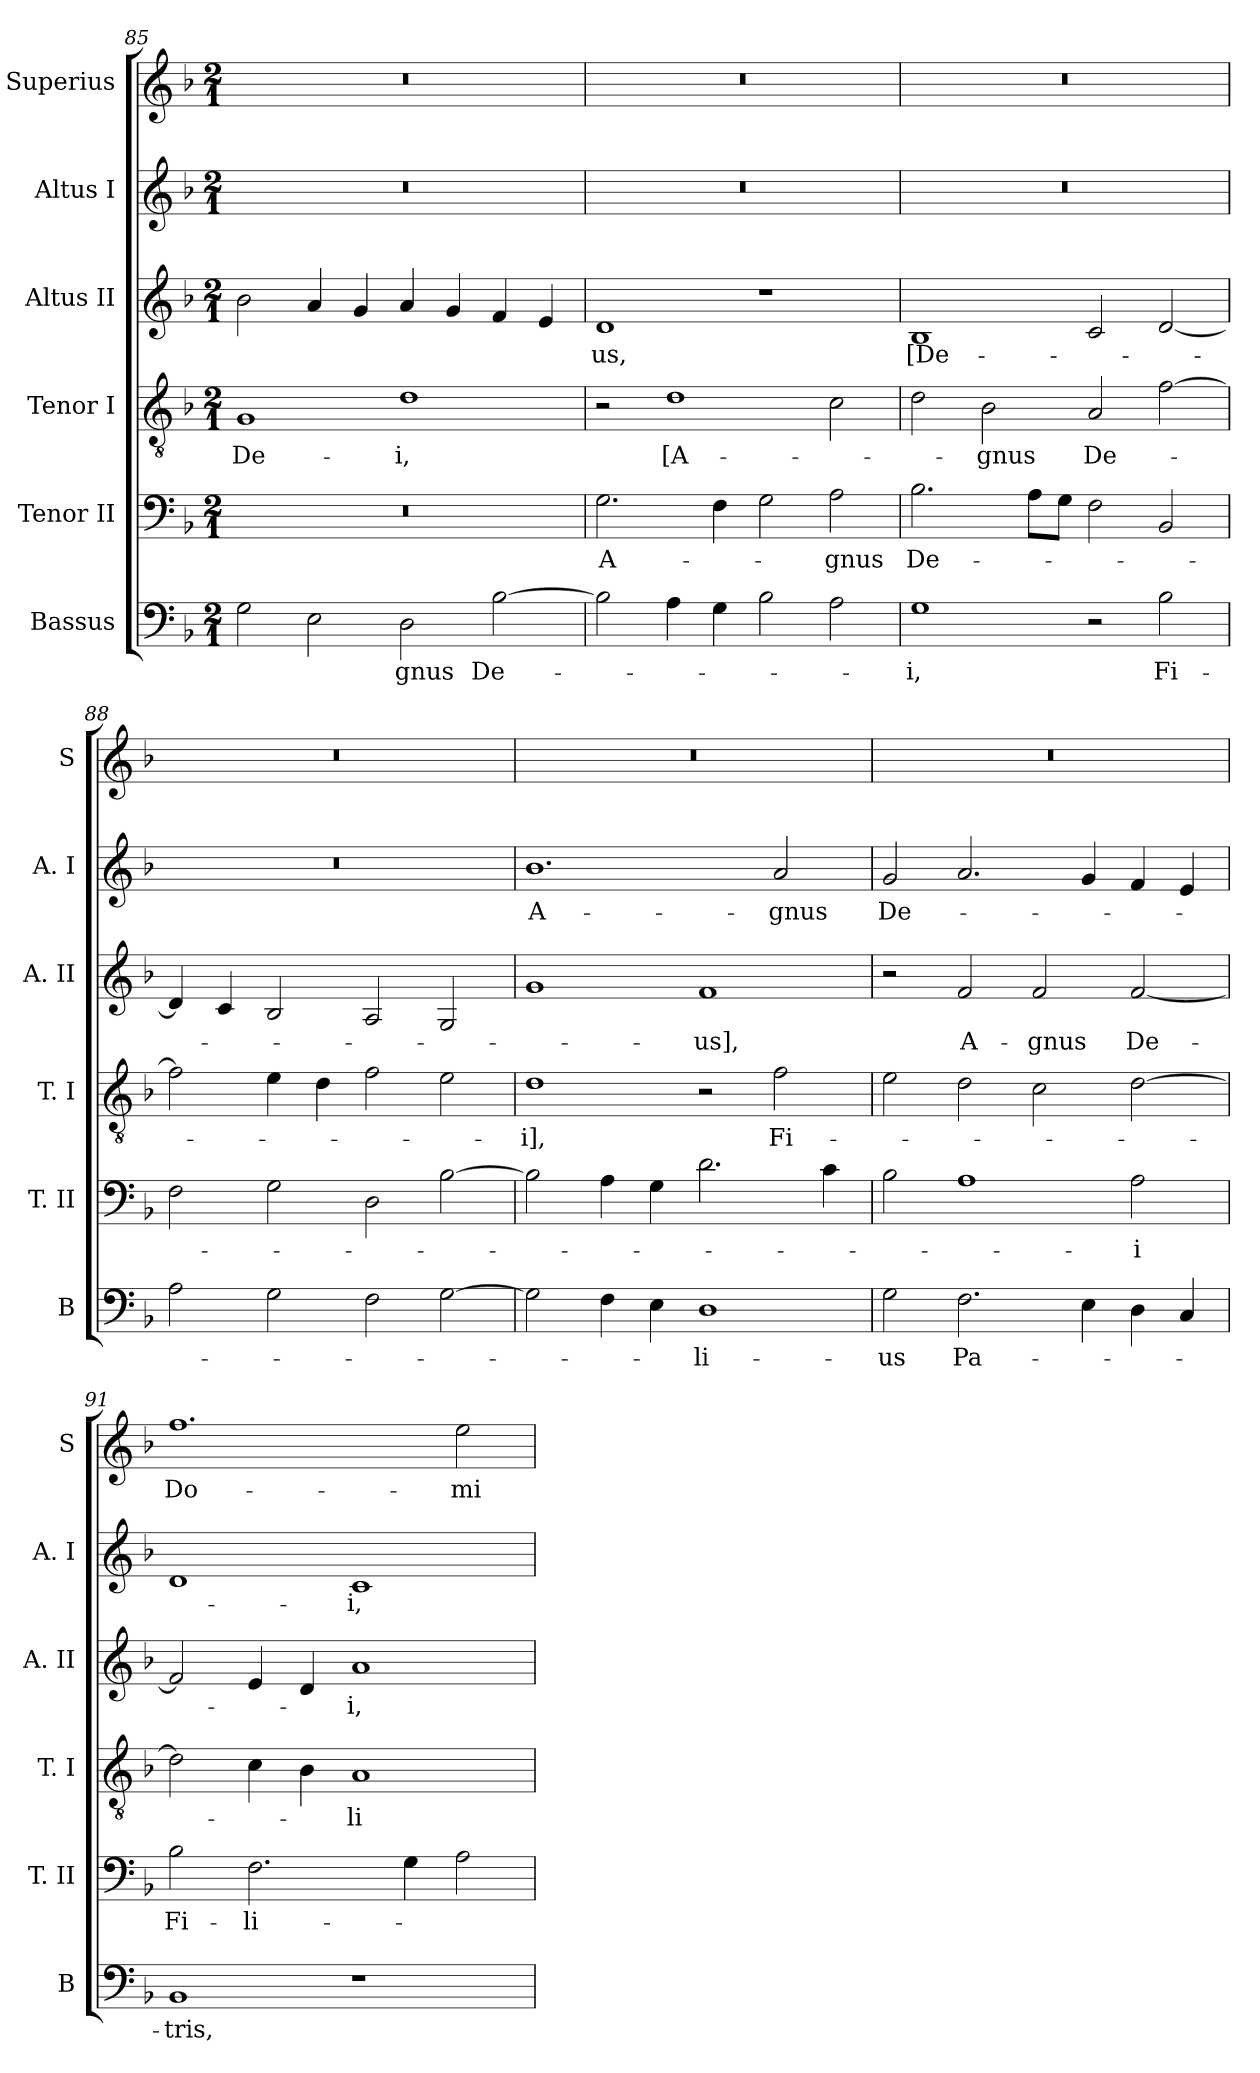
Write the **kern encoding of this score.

**kern	**text	**kern	**text	**kern	**text	**kern	**text	**kern	**text	**kern	**text
*part6	*part6	*part5	*part5	*part4	*part4	*part3	*part3	*part2	*part2	*part1	*part1
*staff6	*staff6	*staff5	*staff5	*staff4	*staff4	*staff3	*staff3	*staff2	*staff2	*staff1	*staff1
*I"Bassus	*	*I"Tenor II	*	*I"Tenor I	*	*I"Altus II	*	*I"Altus I	*	*I"Superius	*
*I'B	*	*I'T. II	*	*I'T. I	*	*I'A. II	*	*I'A. I	*	*I'S	*
*clefF4	*	*clefF4	*	*clefGv2	*	*clefG2	*	*clefG2	*	*clefG2	*
*k[b-]	*	*k[b-]	*	*k[b-]	*	*k[b-]	*	*k[b-]	*	*k[b-]	*
*F:	*	*F:	*	*F:	*	*F:	*	*F:	*	*F:	*
*M2/1	*	*M2/1	*	*M2/1	*	*M2/1	*	*M2/1	*	*M2/1	*
=85	=85	=85	=85	=85	=85	=85	=85	=85	=85	=85	=85
2G	.	0r	.	1G	De-	2b-	.	0r	.	0r	.
2E	.	.	.	.	.	4a	.	.	.	.	.
.	.	.	.	.	.	4g	.	.	.	.	.
2D	-gnus	.	.	1d	-i,	4a	.	.	.	.	.
.	.	.	.	.	.	4g	.	.	.	.	.
[2B-	De-	.	.	.	.	4f	.	.	.	.	.
.	.	.	.	.	.	4e	.	.	.	.	.
=86	=86	=86	=86	=86	=86	=86	=86	=86	=86	=86	=86
2B-]	.	2.G	A-	2r	.	1d	-us,	0r	.	0r	.
4A	.	.	.	1d	[A-	.	.	.	.	.	.
4G	.	4F	.	.	.	.	.	.	.	.	.
2B-	.	2G	.	.	.	1r	.	.	.	.	.
2A	.	2A	-gnus	2c	.	.	.	.	.	.	.
=87	=87	=87	=87	=87	=87	=87	=87	=87	=87	=87	=87
1G	-i,	2.B-	De-	2d	.	1B-	[De-	0r	.	0r	.
.	.	.	.	2B-	-gnus	.	.	.	.	.	.
.	.	8AL	.	.	.	.	.	.	.	.	.
.	.	8GJ	.	.	.	.	.	.	.	.	.
2r	.	2F	.	2A	De-	2c	.	.	.	.	.
2B-	Fi-	2BB-	.	[2f	.	[2d	.	.	.	.	.
=88	=88	=88	=88	=88	=88	=88	=88	=88	=88	=88	=88
2A	.	2F	.	2f]	.	4d]	.	0r	.	0r	.
.	.	.	.	.	.	4c	.	.	.	.	.
2G	.	2G	.	4e	.	2B-	.	.	.	.	.
.	.	.	.	4d	.	.	.	.	.	.	.
2F	.	2D	.	2f	.	2A	.	.	.	.	.
[2G	.	[2B-	.	2e	.	2G	.	.	.	.	.
=89	=89	=89	=89	=89	=89	=89	=89	=89	=89	=89	=89
2G]	.	2B-]	.	1d	-i],	1g	.	1.b-	A-	0r	.
4F	.	4A	.	.	.	.	.	.	.	.	.
4E	.	4G	.	.	.	.	.	.	.	.	.
1D	-li-	2.d	.	2r	.	1f	-us],	.	.	.	.
.	.	.	.	2f	Fi-	.	.	2a	-gnus	.	.
.	.	4c	.	.	.	.	.	.	.	.	.
=90	=90	=90	=90	=90	=90	=90	=90	=90	=90	=90	=90
2G	-us	2B-	.	2e	.	2r	.	2g	De-	0r	.
2.F	Pa-	1A	.	2d	.	2f	A-	2.a	.	.	.
.	.	.	.	2c	.	2f	-gnus	.	.	.	.
4E	.	.	.	.	.	.	.	4g	.	.	.
4D	.	2A	-i	[2d	.	[2f	De-	4f	.	.	.
4C	.	.	.	.	.	.	.	4e	.	.	.
=91	=91	=91	=91	=91	=91	=91	=91	=91	=91	=91	=91
1BB-	-tris,	2B-	Fi-	2d]	.	2f]	.	1d	.	1.ff	Do-
.	.	2.F	-li-	4c	.	4e	.	.	.	.	.
.	.	.	.	4B-	.	4d	.	.	.	.	.
1r	.	.	.	1A	-li-	1a	-i,	1c	-i,	.	.
.	.	4G	.	.	.	.	.	.	.	.	.
.	.	2A	.	.	.	.	.	.	.	2ee	-mi-
=	=	=	=	=	=	=	=	=	=	=	=
*-	*-	*-	*-	*-	*-	*-	*-	*-	*-	*-	*-
